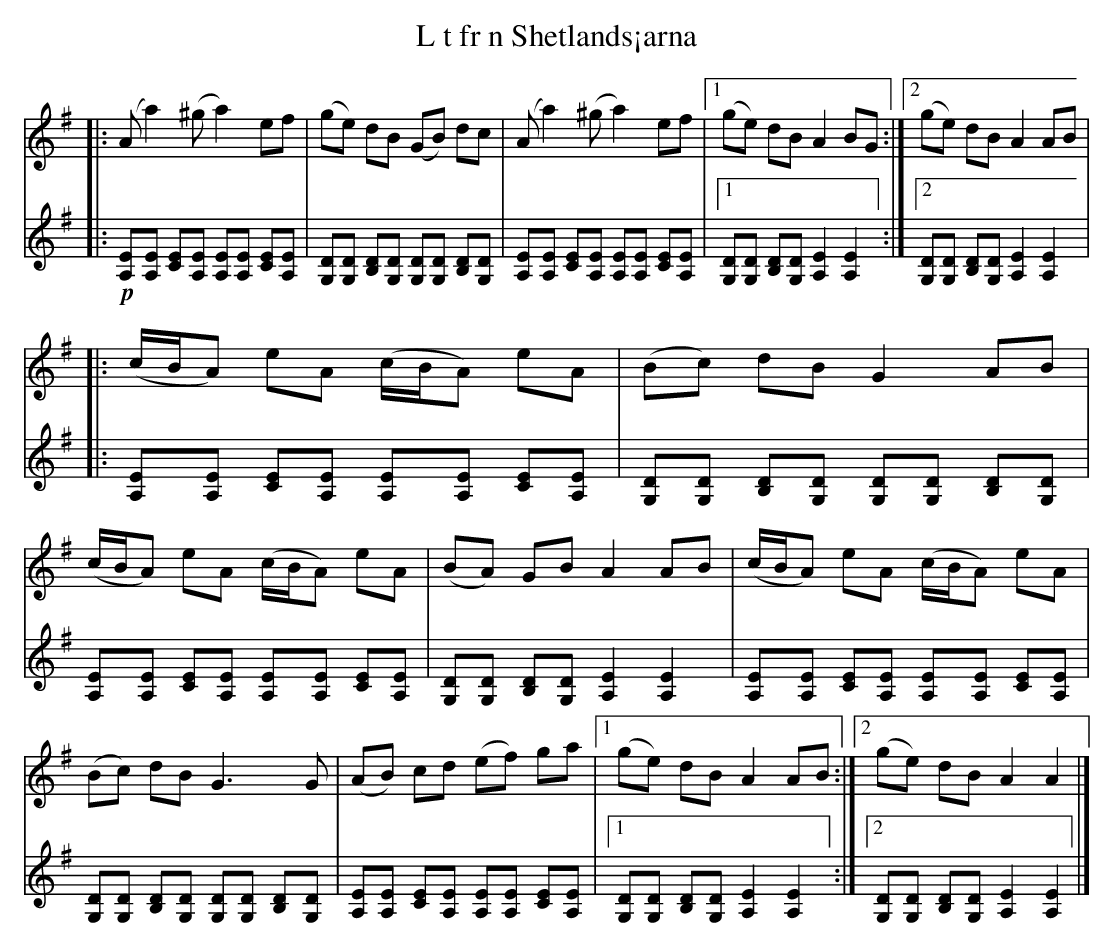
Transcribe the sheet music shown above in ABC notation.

X:1
T: L t fr n Shetlands¡arna
K: G
Q: 420/
V: 1
|: (Aa2)(^ga2)ef | (ge) dB (GB) dc | (Aa2)(^ga2)ef |1 (ge) dB A2 BG :|2 (ge) dB A2 AB |
|: (c/B/A) eA (c/B/A) eA | (Bc) dB G2 AB | (c/B/A) eA (c/B/A) eA | (BA) GB A2 AB | (c/B/A) eA (c/B/A) eA | (Bc) dB G3G | (AB) cd (ef) ga |1 (ge) dB A2 AB :|2 (ge) dB A2 A2 |]
V: 2
|: !p![A,E][A,E] [CE][A,E] [A,E][A,E] [CE][A,E] | [G,D][G,D] [B,D][G,D] [G,D][G,D] [B,D][G,D] | [A,E][A,E] [CE][A,E] [A,E][A,E] [CE][A,E] |1 [G,D][G,D] [B,D][G,D] [A,2E2] [A,2E2] :|2 [G,D][G,D] [B,D][G,D] [A,2E2] [A,2E2] |
|: [A,E][A,E] [CE][A,E] [A,E][A,E] [CE][A,E] | [G,D][G,D] [B,D][G,D] [G,D][G,D] [B,D][G,D] | [A,E][A,E] [CE][A,E] [A,E][A,E] [CE][A,E] | [G,D][G,D] [B,D][G,D] [A,2E2] [A,2E2] |
[A,E][A,E] [CE][A,E] [A,E][A,E] [CE][A,E] | [G,D][G,D] [B,D][G,D] [G,D][G,D] [B,D][G,D] | [A,E][A,E] [CE][A,E] [A,E][A,E] [CE][A,E] |1 [G,D][G,D] [B,D][G,D] [A,2E2] [A,2E2] :|2 [G,D][G,D] [B,D][G,D] [A,2E2] [A,2E2] |]
